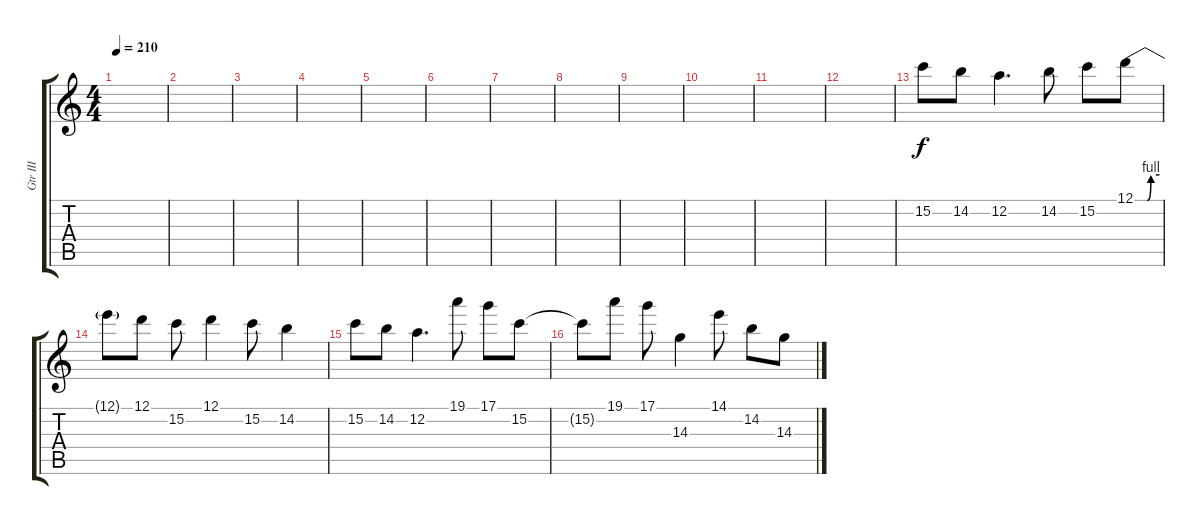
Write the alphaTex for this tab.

\track ("Gtr III" "Gtr III") {instrument distortionguitar}
\staff {score tabs}
\tuning (D4 A3 F3 C3 G2 C2) {hide}
\ts (4 4)
\tempo 210
\clef g2
\ks c
|
|
|
|
|
|
|
|
|
|
|
|
15.2.8 14.2.8 12.2.4{d} 14.2.8 15.2.8 12.1{be (custom 0 0 15 0 30 0 39 4 60 4)}.8 |
12.1{t}.8 12.1.8 15.2.8 12.1.4 15.2.8 14.2.4 |
15.2.8 14.2.8 12.2.4{d} 19.1.8 17.1.8 15.2.8 |
15.2{t}.8 19.1.8 17.1.8 14.3.4 14.1.8 14.2.8 14.3.8
